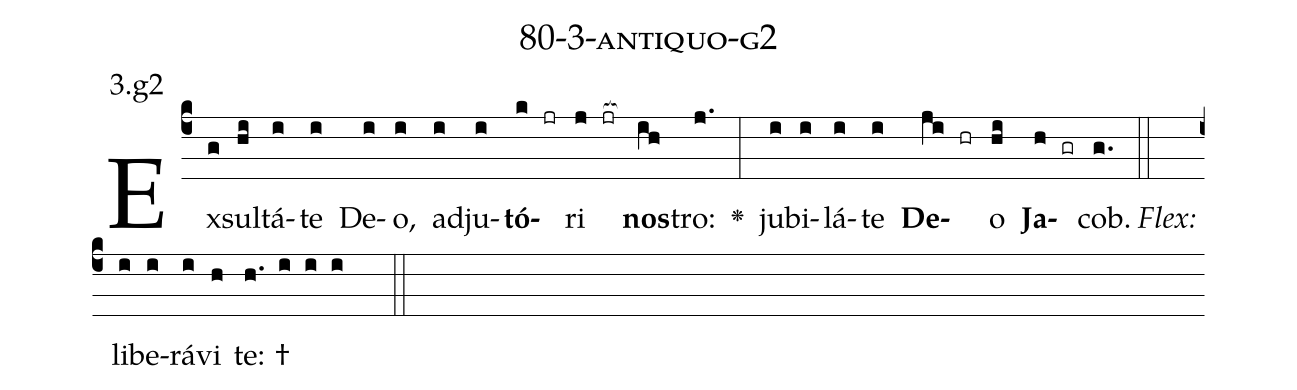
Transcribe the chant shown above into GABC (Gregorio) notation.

name: 80-3-antiquo-g2;
annotation: 3.g2;
%%
(c4)Ex(g)sul(hi)tá(i)te(i) De(i)o,(i) ad(i)ju(i)<b>tó</b>(k jr)ri(j jr[ocb:1{]) <b>nos</b>(ih[ocb:0}])tro:(j.) <v>\greheightstar</v>(:) ju(i)bi(i)lá(i)te(i) <b>De</b>(ji hr)o(hi) <b>Ja</b>(h gr)cob.(g.) (::)
<i>Flex:</i>()  li(i)be(i)rá(i)vi(h) te: †(h. i i i  ::)

%E(i) u(i) o(ji) u(hi) a(h) e.(g.) (::)
